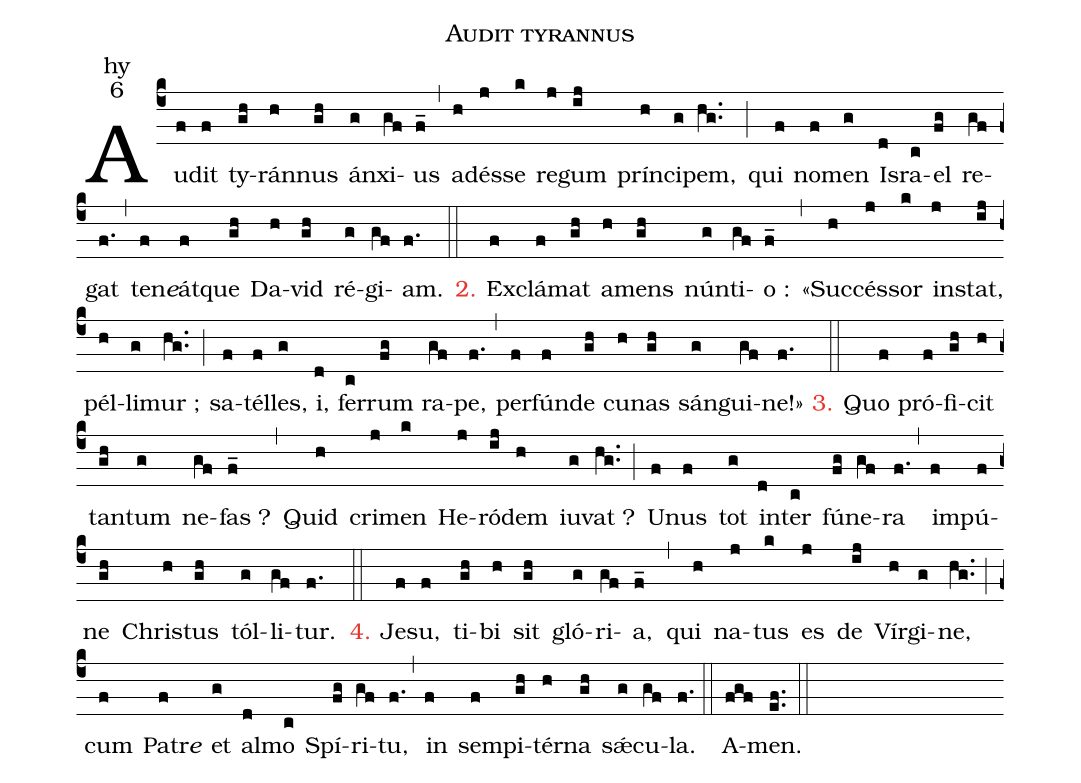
name:Audit tyrannus;
office-part:hy;
mode:6;
%%
(c4) Au(f)dit(f) ty(gh)rán(h)nus(gh) án(g)xi(gf)us(f_) (,)
ad(h)és(j)se(k) re(j)gum(ij) prín(h)ci(g)pem,(hg..) (;)
qui(f) no(f)men(g) Is(d)ra(c)el(fg) re(gf)gat(f.) (,)
t{e}n<i>e</i>(f)át(f)que(gh) Da(h)vid(gh) ré(g)gi(gf)am.(f.) (::)

<c>2.</c> Ex(f)clá(f)mat(gh) a(h)mens(gh) nún(g)ti(gf)o :(f_) (,)
«Suc(h)cés(j)sor(k) in(j)stat,(ij) pél(h)li(g)mur ;(hg..) (;)
sa(f)tél(f)les,(g) i,(d) fer(c)rum(fg) ra(gf)pe,(f.) (,)
per(f)fún(f)de(gh) cu(h)nas(gh) sán(g)gui(gf)ne!»(f.) (::)

<c>3.</c> Quo(f) pró(f)fi(gh)cit(h) tan(gh)tum(g) ne(gf)fas ?(f_) (,)
Quid(h) cri(j)men(k) He(j)ró(ij)dem(h) iu(g)vat ?(hg..) (;)
U(f)nus(f) tot(g) in(d)ter(c) fú(fg)ne(gf)ra(f.) (,)
im(f)pú(f)ne(gh) Chris(h)tus(gh) tól(g)li(gf)tur.(f.) (::)

<c>4.</c> Je(f)su,(f) ti(gh)bi(h) sit(gh) gló(g)ri(gf)a,(f_) (,)
qui(h) na(j)tus(k) es(j) de(ij) Vír(h)gi(g)ne,(hg..) (;)
cum(f) P{a}tr<i>e</i>(f) et(g) al(d)mo(c) Spí(fg)ri(gf)tu,(f.) (,)
in(f) sem(f)pi(gh)tér(h)na(gh) sǽ(g)cu(gf)la.(f.) (::)
A(fgf)men.(ef..) (::)
